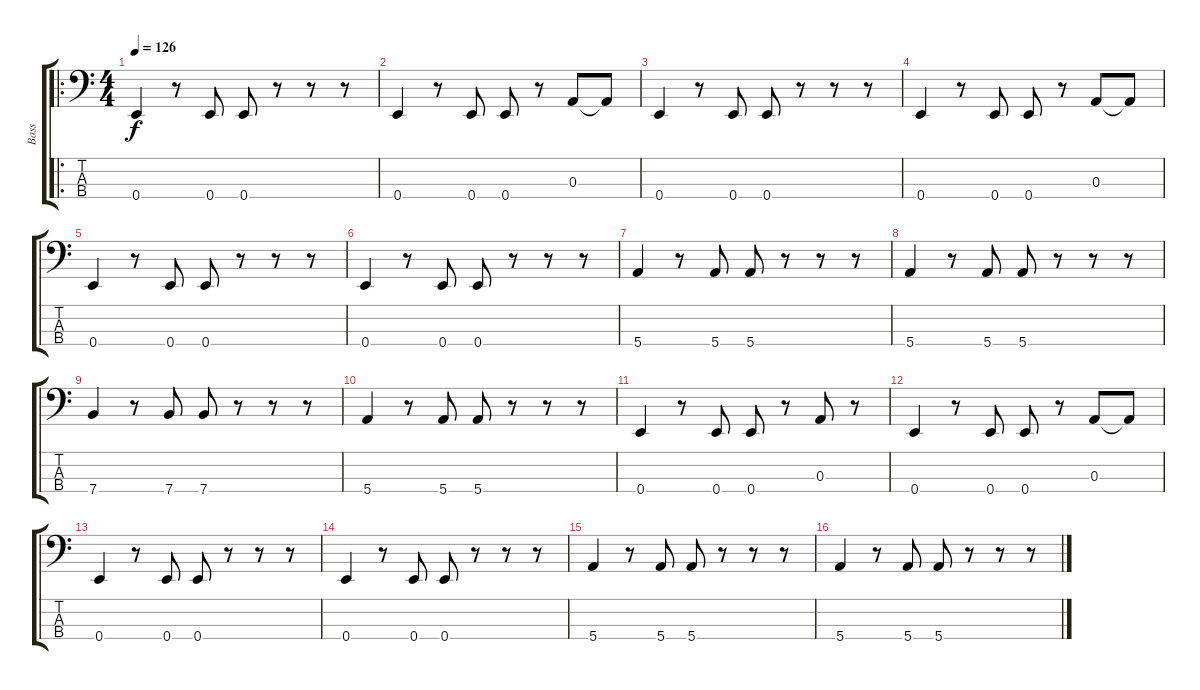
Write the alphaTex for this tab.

\track ("Bass" "Bass") {instrument electricbasspick}
\staff {score tabs}
\tuning (G2 D2 A1 E1) {hide}
\ro
\ts (4 4)
\tempo 126
\clef f4
\ks c
0.4.4{dy f instrument electricbasspick} r.8 0.4.8 0.4.8 r.8 r.8 r.8 |
0.4.4 r.8 0.4.8 0.4.8 r.8 0.3.8 0.3{t}.8 |
0.4.4 r.8 0.4.8 0.4.8 r.8 r.8 r.8 |
0.4.4 r.8 0.4.8 0.4.8 r.8 0.3.8 0.3{t}.8 |
0.4.4 r.8 0.4.8 0.4.8 r.8 r.8 r.8 |
0.4.4 r.8 0.4.8 0.4.8 r.8 r.8 r.8 |
5.4.4 r.8 5.4.8 5.4.8 r.8 r.8 r.8 |
5.4.4 r.8 5.4.8 5.4.8 r.8 r.8 r.8 |
7.4.4 r.8 7.4.8 7.4.8 r.8 r.8 r.8 |
5.4.4 r.8 5.4.8 5.4.8 r.8 r.8 r.8 |
0.4.4 r.8 0.4.8 0.4.8 r.8 0.3.8 r.8 |
0.4.4 r.8 0.4.8 0.4.8 r.8 0.3.8 0.3{t}.8 |
0.4.4 r.8 0.4.8 0.4.8 r.8 r.8 r.8 |
0.4.4 r.8 0.4.8 0.4.8 r.8 r.8 r.8 |
5.4.4 r.8 5.4.8 5.4.8 r.8 r.8 r.8 |
5.4.4 r.8 5.4.8 5.4.8 r.8 r.8 r.8
